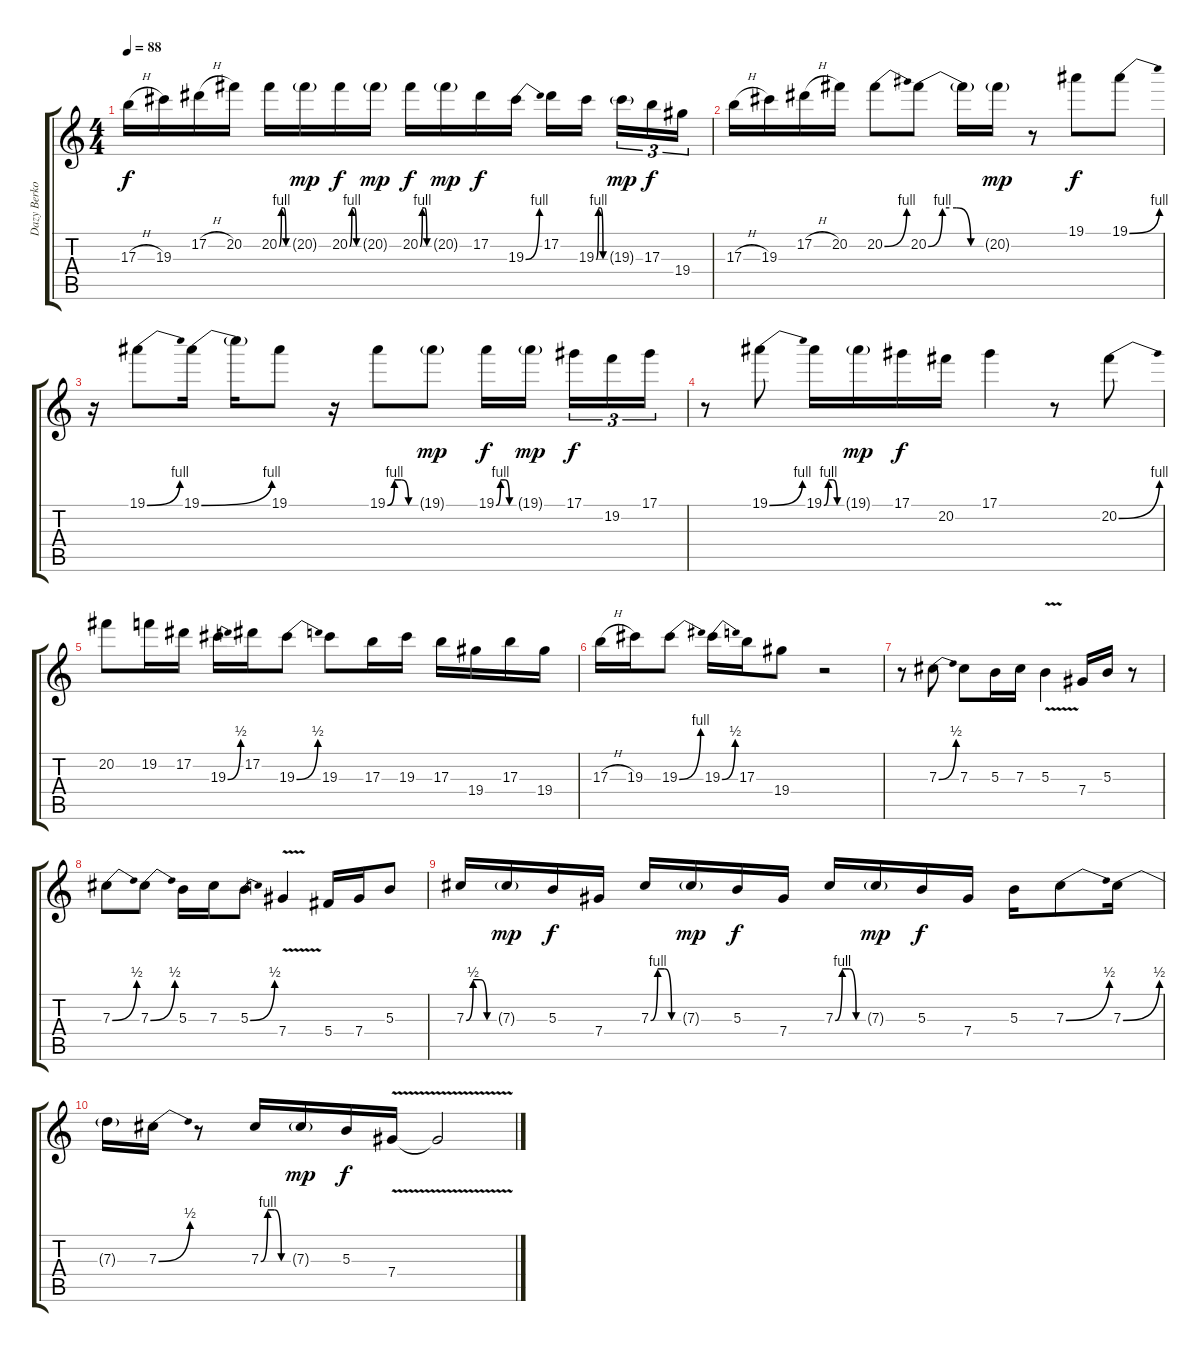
\track ("Dazy Berkowitz (Lead Guitar)" "Dazy Berko") {instrument distortionguitar}
\staff {score tabs}
\tuning (Eb4 Bb3 Gb3 Db3 Ab2 Eb2) {hide}
\ts (4 4)
\tempo 88
\clef g2
\ks c
17.3{h}.16{dy f} 19.3.16 17.2{h}.16 20.2.16 20.2{be (custom 0 0 15 4 30 4 45 0 60 0)}.16 20.2{g}.16{dy mp} 20.2{be (custom 0 0 15 4 30 4 45 0 60 0)}.16{dy f} 20.2{g}.16{dy mp} 20.2{be (custom 0 0 15 4 30 4 45 0 60 0)}.16{dy f} 20.2{g}.16{dy mp} 17.2.16{dy f} 19.3{be (bend 0 0 60 4)}.16 17.2.16 19.3{be (custom 0 0 15 4 30 4 45 0 60 0)}.16 19.3{g}.16{tu (3 2) dy mp} 17.3.16{tu (3 2) dy f} 19.4.16{tu (3 2)} |
17.3{h}.16 19.3.16 17.2{h}.16 20.2.16 20.2{be (bend 0 0 60 4)}.8 20.2{be (custom 0 0 15 4 30 4 45 0 60 0)}.8 20.2{t}.16 20.2{g}.16{dy mp} r.8 19.1.8{dy f} 19.1{be (bend 0 0 60 4)}.8 |
r.16 19.1{be (bend 0 0 60 4)}.8 19.1{be (bend 0 0 60 4)}.16 19.1{t}.16 19.1.8 r.16 19.1{be (custom 0 0 15 4 30 4 45 0 60 0)}.8 19.1{g}.8{dy mp} 19.1{be (custom 0 0 15 4 30 4 45 0 60 0)}.16{dy f} 19.1{g}.16{dy mp} 17.1.16{tu (3 2) dy f} 19.2.16{tu (3 2)} 17.1.16{tu (3 2)} |
r.8 19.1{be (bend 0 0 60 4)}.8 19.1{be (custom 0 0 15 4 30 4 45 0 60 0)}.16 19.1{g}.16{dy mp} 17.1.16{dy f} 20.2.16 17.1.4 r.8 20.2{be (bend 0 0 60 4)}.8 |
20.2.8 19.2.16 17.2.16 19.3{be (bend 0 0 60 2)}.16 17.2.16 19.3{be (bend 0 0 60 2)}.8 19.3.8 17.3.16 19.3.16 17.3.16 19.4.16 17.3.16 19.4.16 |
17.3{h}.16 19.3.16 19.3{be (bend 0 0 60 4)}.8 19.3{be (bend 0 0 60 2)}.16 17.3.16 19.4.8 r.2 |
r.8 7.3{be (bend 0 0 60 2)}.8 7.3.8 5.3.16 7.3.16 5.3{v}.4 7.4.16 5.3.16 r.8 |
7.3{be (bend 0 0 60 2)}.8 7.3{be (bend 0 0 60 2)}.8 5.3.16 7.3.16 5.3{be (bend 0 0 60 2)}.8 7.4{v}.4 5.4.16 7.4.16 5.3.8 |
7.3{be (custom 0 0 15 2 30 2 45 0 60 0)}.16 7.3{g}.16{dy mp} 5.3.16{dy f} 7.4.16 7.3{be (custom 0 0 15 4 30 4 45 0 60 0)}.16 7.3{g}.16{dy mp} 5.3.16{dy f} 7.4.16 7.3{be (custom 0 0 15 4 30 4 45 0 60 0)}.16 7.3{g}.16{dy mp} 5.3.16{dy f} 7.4.16 5.3.16 7.3{be (bend 0 0 60 2)}.8 7.3{be (bend 0 0 60 2)}.16 |
7.3{t}.16 7.3{be (bend 0 0 60 2)}.16 r.8 7.3{be (custom 0 0 15 4 30 4 45 0 60 0)}.16 7.3{g}.16{dy mp} 5.3.16{dy f} 7.4{v}.16 7.4{t}.2
